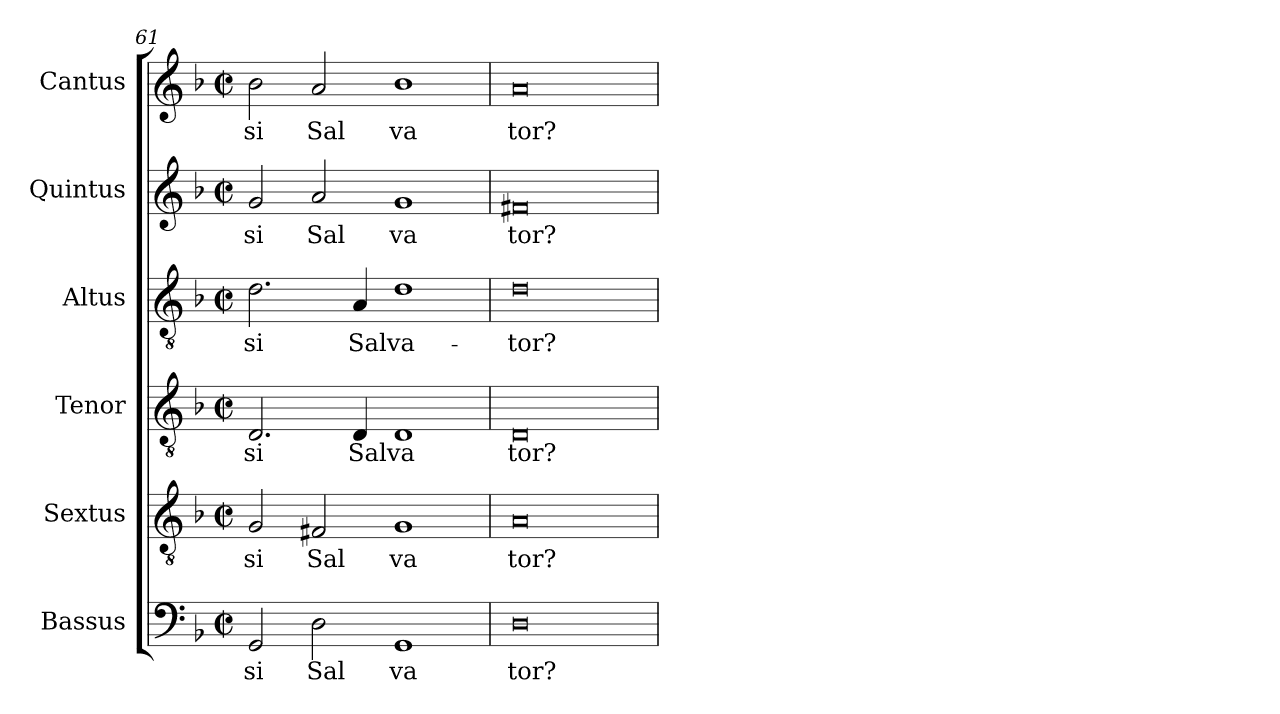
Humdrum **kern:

**kern	**text	**kern	**text	**kern	**text	**kern	**text	**kern	**text	**kern	**text
*part6	*part6	*part5	*part5	*part4	*part4	*part3	*part3	*part2	*part2	*part1	*part1
*staff6	*staff6	*staff5	*staff5	*staff4	*staff4	*staff3	*staff3	*staff2	*staff2	*staff1	*staff1
*I"Bassus	*	*I"Sextus	*	*I"Tenor	*	*I"Altus	*	*I"Quintus	*	*I"Cantus	*
*clefF4	*	*clefGv2	*	*clefGv2	*	*clefGv2	*	*clefG2	*	*clefG2	*
*k[b-]	*	*k[b-]	*	*k[b-]	*	*k[b-]	*	*k[b-]	*	*k[b-]	*
*F:	*	*F:	*	*F:	*	*F:	*	*F:	*	*F:	*
*M2/2	*	*M2/2	*	*M2/2	*	*M2/2	*	*M2/2	*	*M2/2	*
*met(c|)	*	*met(c|)	*	*met(c|)	*	*met(c|)	*	*met(c|)	*	*met(c|)	*
=61	=61	=61	=61	=61	=61	=61	=61	=61	=61	=61	=61
!	!LO:LY:b:cj	!	!LO:LY:b:cj	!	!LO:LY:b:cj	!	!LO:LY:b:cj	!	!LO:LY:b:cj	!	!LO:LY:b:cj
2GG/	si	2G/	si	2.D/	si	2.d\	-si	2g/	si	2b-\	si
!	!LO:LY:b:cj	!	!LO:LY:b:cj	!	!	!	!	!	!LO:LY:b:cj	!	!LO:LY:b:cj
2D\	Sal	2F#X/	Sal	.	.	.	.	2a/	Sal	2a/	Sal
!	!	!	!	!	!LO:LY:b:cj	!	!LO:LY:b:cj	!	!	!	!
.	.	.	.	4D/	Salva	4A/	Salva-	.	.	.	.
!	!LO:LY:b:cj	!	!LO:LY:b:cj	!	!	!	!	!	!LO:LY:b:cj	!	!LO:LY:b:cj
1GG	va	1G	va	1D	.	1d	.	1g	va	1b-	va
=62	=62	=62	=62	=62	=62	=62	=62	=62	=62	=62	=62
!	!LO:LY:b:cj	!	!LO:LY:b:cj	!	!LO:LY:b:cj	!	!LO:LY:b:cj	!	!LO:LY:b:cj	!	!LO:LY:b:cj
0D	tor?	0A	tor?	0D	tor?	0d	-tor?	0f#X	tor?	0a	tor?
=	=!	=	=!	=	=!	=	=!	=	=!	=!	=!
*-	*-	*-	*-	*-	*-	*-	*-	*-	*-	*-	*-
